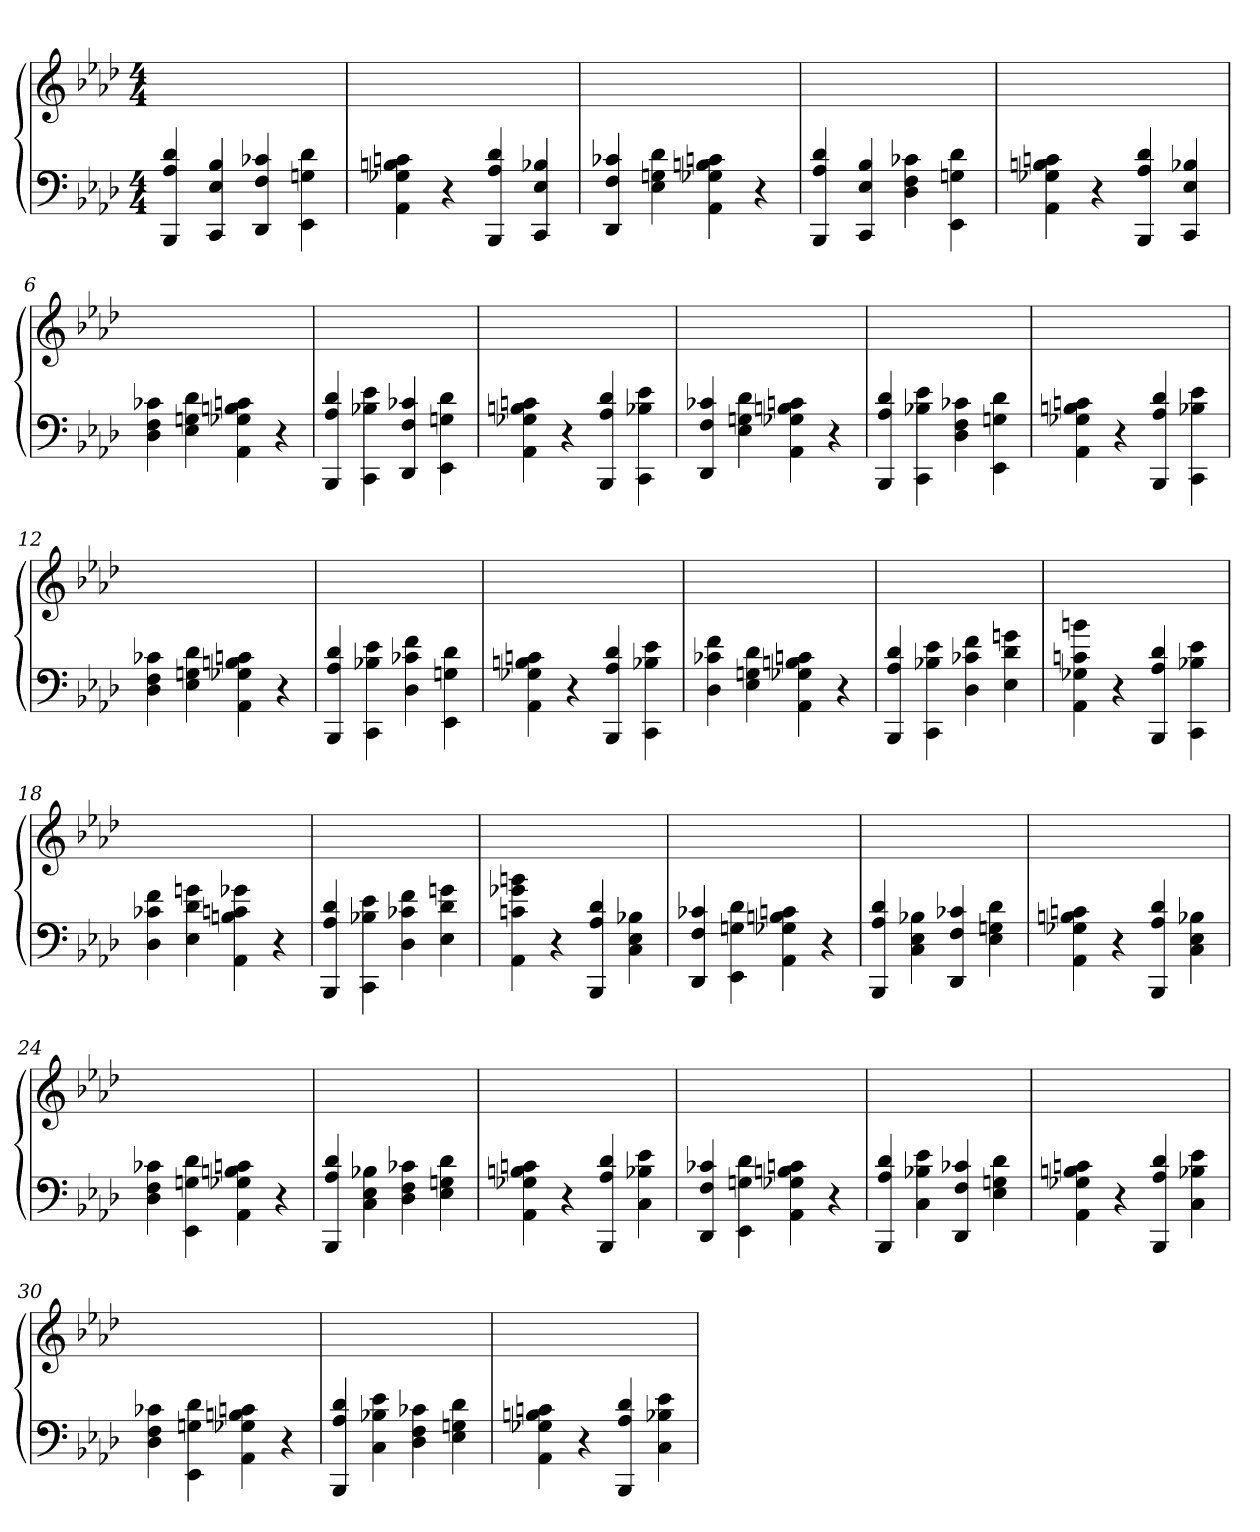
**kern	**kern
*part2	*part1
*staff2	*staff1
*clefF4	*clefG2
*k[b-e-a-d-]	*k[b-e-a-d-]
*A-:	*A-:
*M4/4	*M4/4
*MM60	*MM60
=1	=1
4BBB- 4A- 4d-	1ryy
4CC 4E- 4B-	.
4DD- 4F 4c-X	.
4EE- 4Gn 4d-	.
=2	=2
4AA- 4G-X 4Bn 4cn	1ryy
4r	.
4BBB- 4A- 4d-	.
4CC 4E- 4B-	.
=3	=3
4DD- 4F 4c-X	1ryy
4E- 4Gn 4d-	.
4AA- 4G-X 4Bn 4cn	.
4r	.
=4	=4
4BBB- 4A- 4d-	1ryy
4CC 4E- 4B-	.
4D- 4F 4c-X	.
4EE- 4Gn 4d-	.
=5	=5
4AA- 4G-X 4Bn 4cn	1ryy
4r	.
4BBB- 4A- 4d-	.
4CC 4E- 4B-	.
=6	=6
4D- 4F 4c-X	1ryy
4E- 4Gn 4d-	.
4AA- 4G-X 4Bn 4cn	.
4r	.
=7	=7
4BBB- 4A- 4d-	1ryy
4CC 4B-X 4e-	.
4DD- 4F 4c-X	.
4EE- 4Gn 4d-	.
=8	=8
4AA- 4G-X 4Bn 4cn	1ryy
4r	.
4BBB- 4A- 4d-	.
4CC 4B-X 4e-	.
=9	=9
4DD- 4F 4c-X	1ryy
4E- 4Gn 4d-	.
4AA- 4G-X 4Bn 4cn	.
4r	.
=10	=10
4BBB- 4A- 4d-	1ryy
4CC 4B-X 4e-	.
4D- 4F 4c-X	.
4EE- 4Gn 4d-	.
=11	=11
4AA- 4G-X 4Bn 4cn	1ryy
4r	.
4BBB- 4A- 4d-	.
4CC 4B-X 4e-	.
=12	=12
4D- 4F 4c-X	1ryy
4E- 4Gn 4d-	.
4AA- 4G-X 4Bn 4cn	.
4r	.
=13	=13
4BBB- 4A- 4d-	1ryy
4CC 4B-X 4e-	.
4D- 4c-X 4f	.
4EE- 4Gn 4d-	.
=14	=14
4AA- 4G-X 4Bn 4cn	1ryy
4r	.
4BBB- 4A- 4d-	.
4CC 4B-X 4e-	.
=15	=15
4D- 4c-X 4f	1ryy
4E- 4Gn 4d-	.
4AA- 4G-X 4Bn 4cn	.
4r	.
=16	=16
4BBB- 4A- 4d-	1ryy
4CC 4B-X 4e-	.
4D- 4c-X 4f	.
4E- 4d- 4gn	.
=17	=17
4AA- 4G-X 4cn 4bn	1ryy
4r	.
4BBB- 4A- 4d-	.
4CC 4B-X 4e-	.
=18	=18
4D- 4c-X 4f	1ryy
4E- 4d- 4gn	.
4AA- 4Bn 4cn 4g-X	.
4r	.
=19	=19
4BBB- 4A- 4d-	1ryy
4CC 4B-X 4e-	.
4D- 4c-X 4f	.
4E- 4d- 4gn	.
=20	=20
4AA- 4cn 4g-X 4bn	1ryy
4r	.
4BBB- 4A- 4d-	.
4C 4E- 4B-X	.
=21	=21
4DD- 4F 4c-X	1ryy
4EE- 4Gn 4d-	.
4AA- 4G-X 4Bn 4cn	.
4r	.
=22	=22
4BBB- 4A- 4d-	1ryy
4C 4E- 4B-X	.
4DD- 4F 4c-X	.
4E- 4Gn 4d-	.
=23	=23
4AA- 4G-X 4Bn 4cn	1ryy
4r	.
4BBB- 4A- 4d-	.
4C 4E- 4B-X	.
=24	=24
4D- 4F 4c-X	1ryy
4EE- 4Gn 4d-	.
4AA- 4G-X 4Bn 4cn	.
4r	.
=25	=25
4BBB- 4A- 4d-	1ryy
4C 4E- 4B-X	.
4D- 4F 4c-X	.
4E- 4Gn 4d-	.
=26	=26
4AA- 4G-X 4Bn 4cn	1ryy
4r	.
4BBB- 4A- 4d-	.
4C 4B-X 4e-	.
=27	=27
4DD- 4F 4c-X	1ryy
4EE- 4Gn 4d-	.
4AA- 4G-X 4Bn 4cn	.
4r	.
=28	=28
4BBB- 4A- 4d-	1ryy
4C 4B-X 4e-	.
4DD- 4F 4c-X	.
4E- 4Gn 4d-	.
=29	=29
4AA- 4G-X 4Bn 4cn	1ryy
4r	.
4BBB- 4A- 4d-	.
4C 4B-X 4e-	.
=30	=30
4D- 4F 4c-X	1ryy
4EE- 4Gn 4d-	.
4AA- 4G-X 4Bn 4cn	.
4r	.
=31	=31
4BBB- 4A- 4d-	1ryy
4C 4B-X 4e-	.
4D- 4F 4c-X	.
4E- 4Gn 4d-	.
=32	=32
4AA- 4G-X 4Bn 4cn	1ryy
4r	.
4BBB- 4A- 4d-	.
4C 4B-X 4e-	.
=	=
*-	*-
